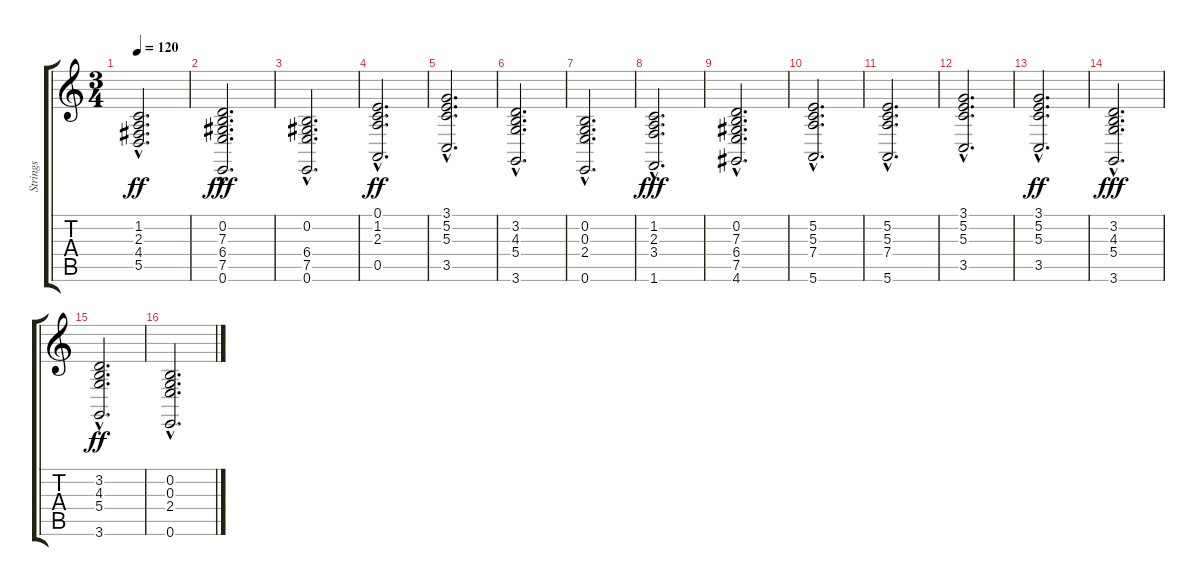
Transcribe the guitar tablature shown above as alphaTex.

\track ("Strings" "Strings") {instrument stringensemble1}
\staff {score tabs}
\tuning (E4 B3 G3 D3 A2 E2) {hide}
\ts (3 4)
\tempo 120
\clef g2
\ks c
(1.2{hac} 2.3{hac} 4.4{hac} 5.5{hac}).2{d dy ff} |
(0.2{hac} 7.3{hac} 6.4{hac} 7.5{hac} 0.6{hac}).2{d dy fff} |
(0.2{hac} 6.4{hac} 7.5{hac} 0.6{hac}).2{d} |
(0.1{hac} 1.2{hac} 2.3{hac} 0.5{hac}).2{d dy ff} |
(3.1{hac} 5.2{hac} 5.3{hac} 3.5{hac}).2{d} |
(3.2{hac} 4.3{hac} 5.4{hac} 3.6{hac}).2{d} |
(0.2{hac} 0.3{hac} 2.4{hac} 0.6{hac}).2{d} |
(1.2{hac} 2.3{hac} 3.4{hac} 1.6{hac}).2{d dy fff} |
(0.2{hac} 7.3{hac} 6.4{hac} 7.5{hac} 4.6{hac}).2{d} |
(5.2{hac} 5.3{hac} 7.4{hac} 5.6{hac}).2{d} |
(5.2{hac} 5.3{hac} 7.4{hac} 5.6{hac}).2{d} |
(3.1{hac} 5.2{hac} 5.3{hac} 3.5{hac}).2{d} |
(3.1{hac} 5.2{hac} 5.3{hac} 3.5{hac}).2{d dy ff} |
(3.2{hac} 4.3{hac} 5.4{hac} 3.6{hac}).2{d dy fff} |
(3.2{hac} 4.3{hac} 5.4{hac} 3.6{hac}).2{d dy ff} |
(0.2{hac} 0.3{hac} 2.4{hac} 0.6{hac}).2{d}
